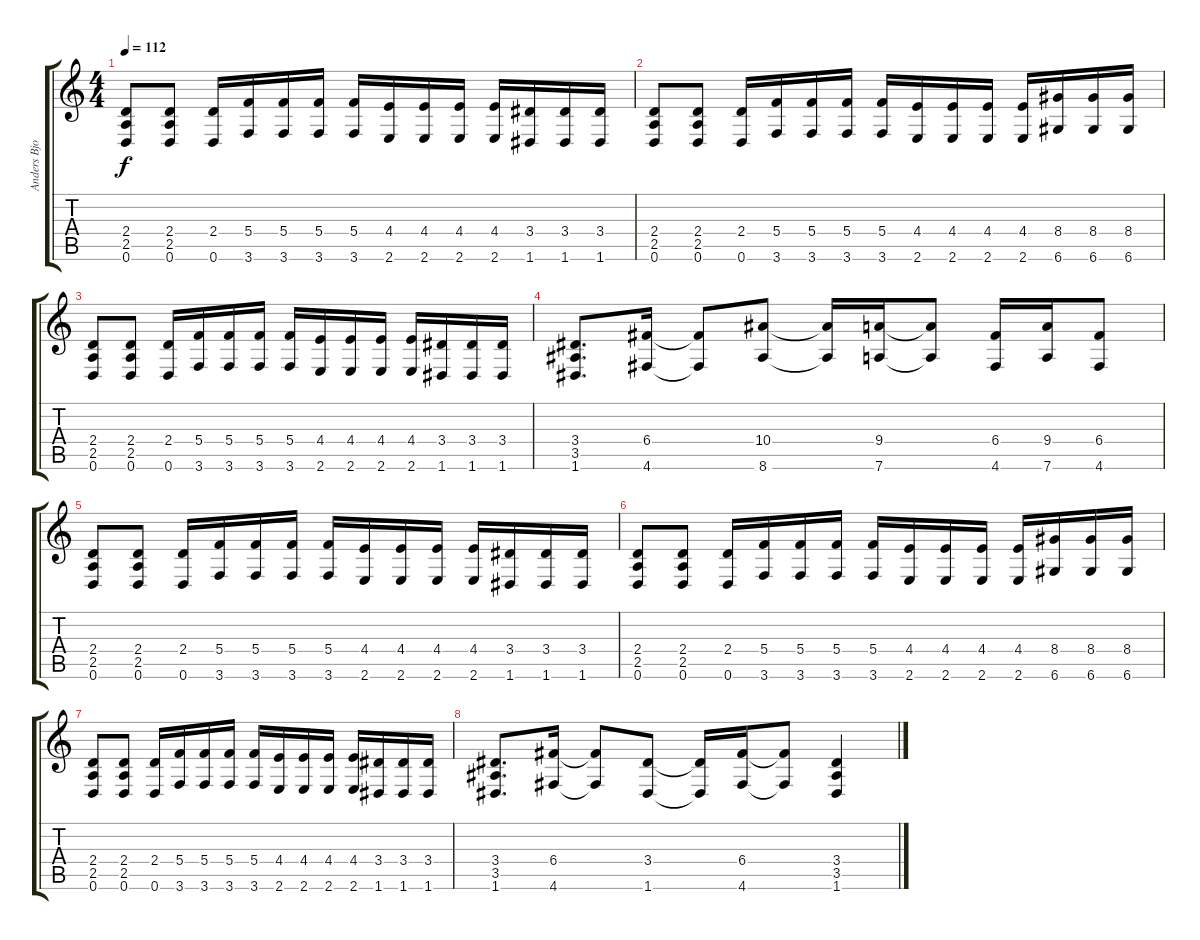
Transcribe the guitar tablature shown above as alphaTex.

\track ("Anders Bjorler" "Anders Bjo") {instrument distortionguitar}
\staff {score tabs}
\tuning (D4 A3 F3 C3 G2 D2) {hide}
\ts (4 4)
\tempo 112
\clef g2
\ks c
(2.4 2.5 0.6).8{dy f volume 11} (2.4 2.5 0.6).8 (2.4 0.6).16 (5.4 3.6).16 (5.4 3.6).16 (5.4 3.6).16 (5.4 3.6).16 (4.4 2.6).16 (4.4 2.6).16 (4.4 2.6).16 (4.4 2.6).16 (3.4 1.6).16 (3.4 1.6).16 (3.4 1.6).16 |
(2.4 2.5 0.6).8{volume 10} (2.4 2.5 0.6).8 (2.4 0.6).16 (5.4 3.6).16 (5.4 3.6).16 (5.4 3.6).16 (5.4 3.6).16 (4.4 2.6).16 (4.4 2.6).16 (4.4 2.6).16 (4.4 2.6).16 (8.4 6.6).16 (8.4 6.6).16 (8.4 6.6).16 |
(2.4 2.5 0.6).8{volume 9} (2.4 2.5 0.6).8 (2.4 0.6).16 (5.4 3.6).16 (5.4 3.6).16 (5.4 3.6).16 (5.4 3.6).16 (4.4 2.6).16 (4.4 2.6).16 (4.4 2.6).16 (4.4 2.6).16 (3.4 1.6).16 (3.4 1.6).16 (3.4 1.6).16 |
(3.4 3.5 1.6).8{d volume 8} (6.4 4.6).16 (6.4{t} 4.6{t}).8 (10.4 8.6).8 (10.4{t} 8.6{t}).16 (9.4 7.6).16 (9.4{t} 7.6{t}).8 (6.4 4.6).16 (9.4 7.6).16 (6.4 4.6).8 |
(2.4 2.5 0.6).8{volume 6} (2.4 2.5 0.6).8 (2.4 0.6).16 (5.4 3.6).16 (5.4 3.6).16 (5.4 3.6).16 (5.4 3.6).16 (4.4 2.6).16 (4.4 2.6).16 (4.4 2.6).16 (4.4 2.6).16 (3.4 1.6).16 (3.4 1.6).16 (3.4 1.6).16 |
(2.4 2.5 0.6).8{volume 4} (2.4 2.5 0.6).8 (2.4 0.6).16 (5.4 3.6).16 (5.4 3.6).16 (5.4 3.6).16 (5.4 3.6).16 (4.4 2.6).16 (4.4 2.6).16 (4.4 2.6).16 (4.4 2.6).16 (8.4 6.6).16 (8.4 6.6).16 (8.4 6.6).16 |
(2.4 2.5 0.6).8{volume 2} (2.4 2.5 0.6).8 (2.4 0.6).16 (5.4 3.6).16 (5.4 3.6).16 (5.4 3.6).16 (5.4 3.6).16 (4.4 2.6).16 (4.4 2.6).16 (4.4 2.6).16 (4.4 2.6).16 (3.4 1.6).16 (3.4 1.6).16 (3.4 1.6).16 |
(3.4 3.5 1.6).8{d volume 1} (6.4 4.6).16 (6.4{t} 4.6{t}).8 (3.4 1.6).8 (3.4{t} 1.6{t}).16 (6.4 4.6).16 (6.4{t} 4.6{t}).8 (3.4 3.5 1.6).4
